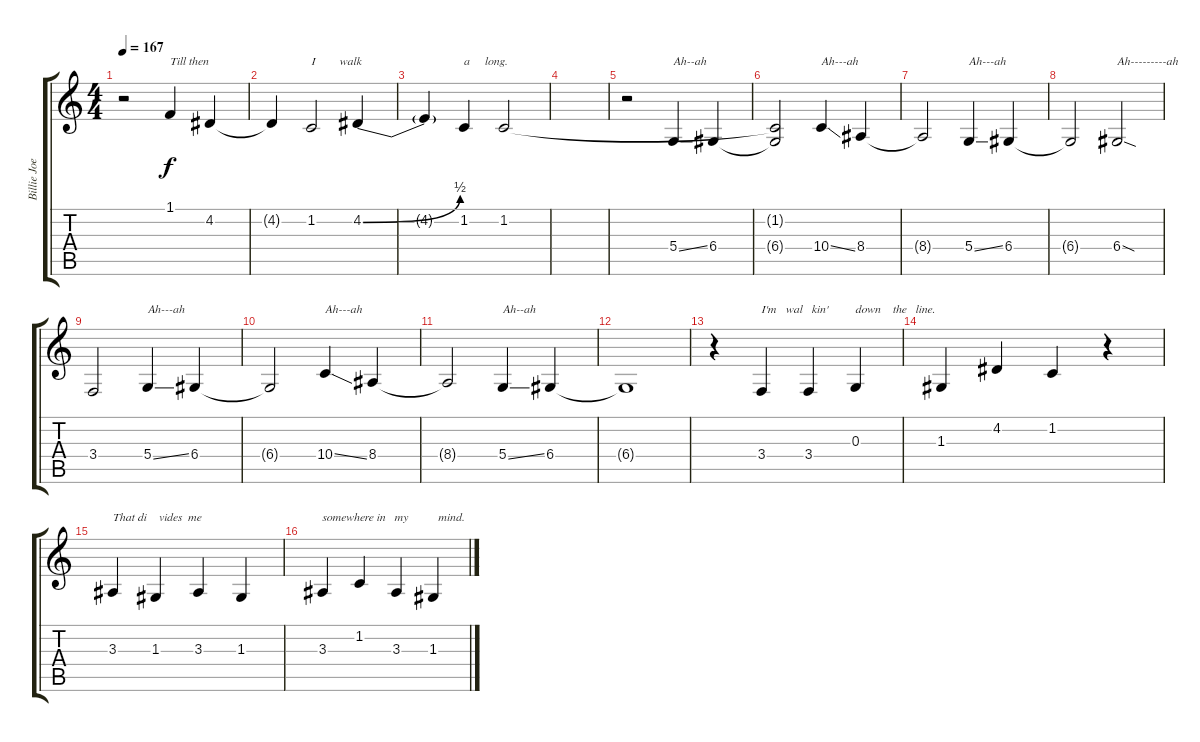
\track ("Billie Joe Armstrong (Vocals)" "Billie Joe") {instrument flute}
\staff {score tabs}
\tuning (E4 B3 G3 D3 A2 E2) {hide}
\ts (4 4)
\tempo 167
\clef g2
\ks c
r.2{dy f} 1.1.4{txt "Till then"} 4.2.4 |
4.2{t}.4 1.2.2{txt "I        walk"} 4.2{be (bend 0 0 60 2)}.4 |
4.2{t}.4 1.2.4{txt "a     long."} 1.2.2 |
|
r.2 5.4{ss}.4{txt "Ah--ah"} 6.4.4 |
(1.2{t} 6.4{t}).2 10.4{ss}.4{txt "Ah---ah"} 8.4.4 |
8.4{t}.2 5.4{ss}.4{txt "Ah---ah"} 6.4.4 |
6.4{t}.2 6.4{sod}.2{txt "Ah---------ah"} |
3.4.2 5.4{ss}.4{txt "Ah---ah"} 6.4.4 |
6.4{t}.2 10.4{ss}.4{txt "Ah---ah"} 8.4.4 |
8.4{t}.2 5.4{ss}.4{txt "Ah--ah"} 6.4.4 |
6.4{t}.1 |
r.4 3.4.4{txt "I'm   wal   kin'         down    the   line."} 3.4.4 0.3.4 |
1.3.4 4.2.4 1.2.4 r.4 |
3.3.4{txt "That di    vides  me"} 1.3.4 3.3.4 1.3.4 |
3.3.4{txt "somewhere in   my          mind."} 1.2.4 3.3.4 1.3.4
